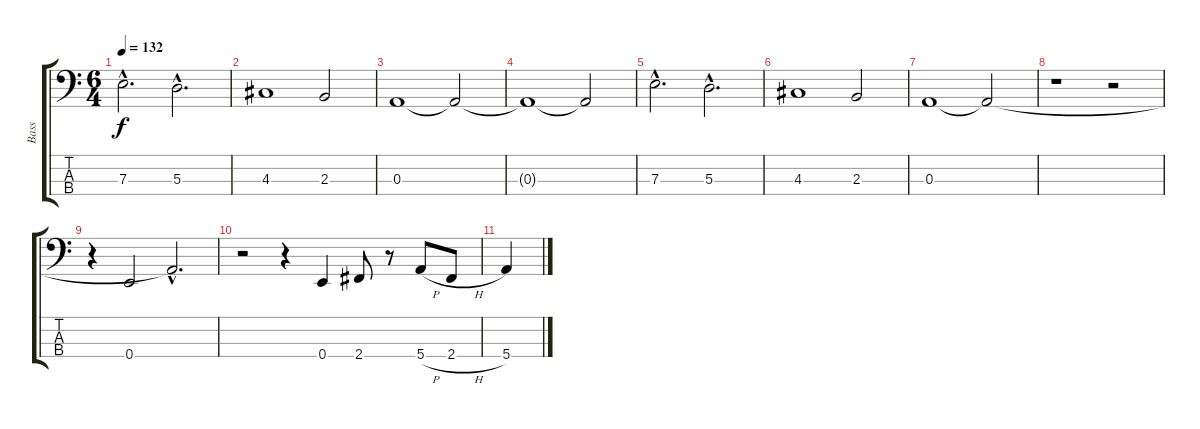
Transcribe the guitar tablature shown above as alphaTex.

\track ("Bass" "Bass") {instrument acousticbass}
\staff {score tabs}
\tuning (G2 D2 A1 E1) {hide}
\ts (6 4)
\tempo 132
\clef f4
\ks c
7.3{hac}.2{d dy f instrument acousticbass} 5.3{hac}.2{d} |
4.3.1 2.3.2 |
0.3.1 0.3{t}.2 |
0.3{t}.1 0.3{t}.2 |
7.3{hac}.2{d} 5.3{hac}.2{d} |
4.3.1 2.3.2 |
0.3.1 0.3{t}.2 |
r.1 r.2 |
r.4 0.4.2 0.3{hac t}.2{d} |
r.2 r.4 0.4.4 2.4.8 r.8 5.4{h}.8 2.4{h}.8 |
5.4.4
